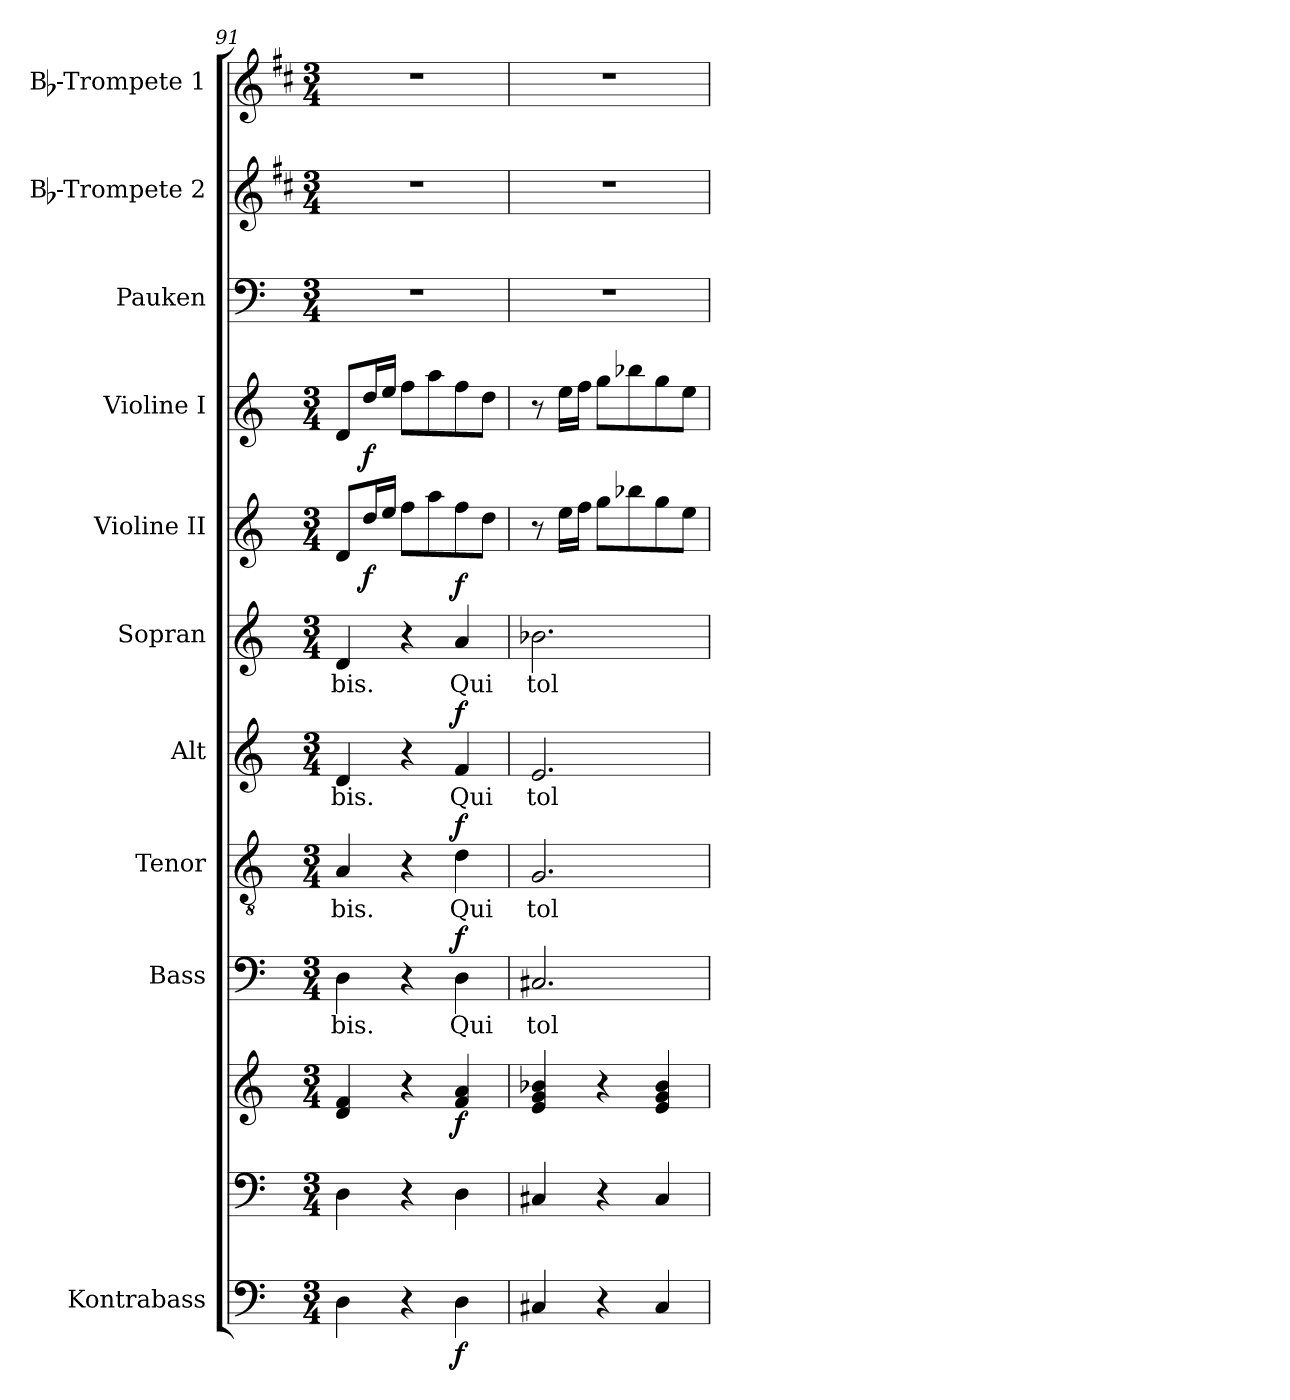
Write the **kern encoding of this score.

**kern	**dynam	**kern	**kern	**dynam	**kern	**text	**dynam	**kern	**text	**dynam	**kern	**text	**dynam	**kern	**text	**dynam	**kern	**dynam	**kern	**dynam	**kern	**kern	**kern
*part11	*part11	*part10	*part10	*part10	*part9	*part9	*part9	*part8	*part8	*part8	*part7	*part7	*part7	*part6	*part6	*part6	*part5	*part5	*part4	*part4	*part3	*part2	*part1
*staff12	*staff12	*staff11	*staff10	*staff10/11	*staff9	*staff9	*staff9	*staff8	*staff8	*staff8	*staff7	*staff7	*staff7	*staff6	*staff6	*staff6	*staff5	*staff5	*staff4	*staff4	*staff3	*staff2	*staff1
*I"Kontrabass	*	*	*	*	*I"Bass	*	*	*I"Tenor	*	*	*I"Alt	*	*	*I"Sopran	*	*	*I"Violine II	*	*I"Violine I	*	*I"Pauken	*I"Bb-Trompete 2	*I"Bb-Trompete 1
*I'Kb.	*	*	*	*	*I'B.	*	*	*I'T.	*	*	*I'A.	*	*	*I'S.	*	*	*I'Vl. II	*	*I'Vl. I	*	*I'Pk.	*I'Bb Trp. 2	*I'Bb Trp. 1
*clefF4	*	*clefF4	*clefG2	*	*clefF4	*	*	*clefGv2	*	*	*clefG2	*	*	*clefG2	*	*	*clefG2	*	*clefG2	*	*clefF4	*clefG2	*clefG2
*ITrd7c12	*	*	*	*	*	*	*	*	*	*	*	*	*	*	*	*	*	*	*	*	*	*ITrd1c2	*ITrd1c2
*k[]	*	*k[]	*k[]	*	*k[]	*	*	*k[]	*	*	*k[]	*	*	*k[]	*	*	*k[]	*	*k[]	*	*k[]	*k[]	*k[]
*C:	*	*C:	*C:	*	*C:	*	*	*C:	*	*	*C:	*	*	*C:	*	*	*C:	*	*C:	*	*C:	*C:	*C:
*M3/4	*	*M3/4	*M3/4	*	*M3/4	*	*	*M3/4	*	*	*M3/4	*	*	*M3/4	*	*	*M3/4	*	*M3/4	*	*M3/4	*M3/4	*M3/4
=91	=91	=91	=91	=91	=91	=91	=91	=91	=91	=91	=91	=91	=91	=91	=91	=91	=91	=91	=91	=91	=91	=91	=91
!	!	!	!	!	!	!LO:LY:b	!	!	!LO:LY:b	!	!	!LO:LY:b	!	!	!LO:LY:b	!	!	!	!	!	!	!	!
4DD\	.	4D\	4d/ 4f/	.	4D\	-bis.	.	4A/	-bis.	.	4d/	-bis.	.	4d/	-bis.	.	8d/L	.	8d/L	.	2.r	2.r	2.r
!	!	!	!	!	!	!	!	!	!	!	!	!	!	!	!	!	!	!LO:DY:b	!	!LO:DY:b	!	!	!
.	.	.	.	.	.	.	.	.	.	.	.	.	.	.	.	.	16dd/L	f	16dd/L	f	.	.	.
.	.	.	.	.	.	.	.	.	.	.	.	.	.	.	.	.	16ee/JJ	.	16ee/JJ	.	.	.	.
4r	.	4r	4r	.	4r	.	.	4r	.	.	4r	.	.	4r	.	.	8ff\L	.	8ff\L	.	.	.	.
.	.	.	.	.	.	.	.	.	.	.	.	.	.	.	.	.	8aa\	.	8aa\	.	.	.	.
!	!LO:DY:b	!	!	!LO:DY:b	!	!LO:LY:b	!LO:DY:a	!	!LO:LY:b	!LO:DY:a	!	!LO:LY:b	!LO:DY:a	!	!LO:LY:b	!LO:DY:a	!	!	!	!	!	!	!
4DD\	f	4D\	4f/ 4a/	f	4D\	Qui	f	4d\	Qui	f	4f/	Qui	f	4a/	Qui	f	8ff\	.	8ff\	.	.	.	.
.	.	.	.	.	.	.	.	.	.	.	.	.	.	.	.	.	8dd\J	.	8dd\J	.	.	.	.
=92	=92	=92	=92	=92	=92	=92	=92	=92	=92	=92	=92	=92	=92	=92	=92	=92	=92	=92	=92	=92	=92	=92	=92
!	!	!	!	!	!	!LO:LY:b	!	!	!LO:LY:b	!	!	!LO:LY:b	!	!	!LO:LY:b	!	!	!	!	!	!	!	!
4CC#X/	.	4C#X/	4e/ 4g/ 4b-X/	.	2.C#X/	tol-	.	2.G/	tol-	.	2.e/	tol-	.	2.b-X\	tol-	.	8r	.	8r	.	2.r	2.r	2.r
.	.	.	.	.	.	.	.	.	.	.	.	.	.	.	.	.	16ee\LL	.	16ee\LL	.	.	.	.
.	.	.	.	.	.	.	.	.	.	.	.	.	.	.	.	.	16ff\JJ	.	16ff\JJ	.	.	.	.
4r	.	4r	4r	.	.	.	.	.	.	.	.	.	.	.	.	.	8gg\L	.	8gg\L	.	.	.	.
.	.	.	.	.	.	.	.	.	.	.	.	.	.	.	.	.	8bb-X\	.	8bb-X\	.	.	.	.
4CC#/	.	4C#/	4e/ 4g/ 4b-/	.	.	.	.	.	.	.	.	.	.	.	.	.	8gg\	.	8gg\	.	.	.	.
.	.	.	.	.	.	.	.	.	.	.	.	.	.	.	.	.	8ee\J	.	8ee\J	.	.	.	.
=	=	=	=	=	=	=	=	=	=	=	=	=	=	=	=	=	=	=	=	=	=	=	=
*-	*-	*-	*-	*-	*-	*-	*-	*-	*-	*-	*-	*-	*-	*-	*-	*-	*-	*-	*-	*-	*-	*-	*-
